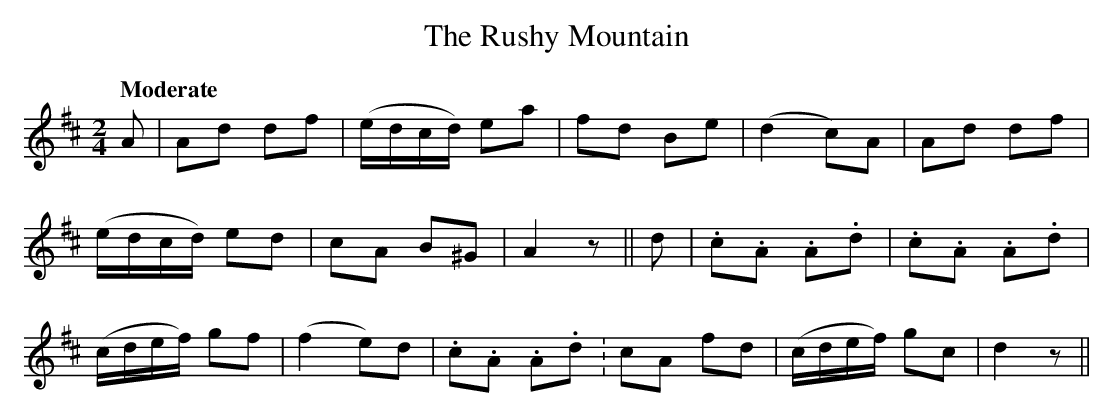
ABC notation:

X:1
T:Rushy Mountain, The
M:2/4
L:1/8
Q:"Moderate"
K:D
A | Ad df | (e/d/c/d/) ea | fd Be | (d2 c)A | Ad df |
(e/d/c/d/) ed | cA B^G | A2 z || d | .c.A .A.d | .c.A .A.d |
(c/d/e/f/) gf | (f2 e)d | .c.A .A.d. | cA fd | (c/d/e/f/) gc | d2 z ||
